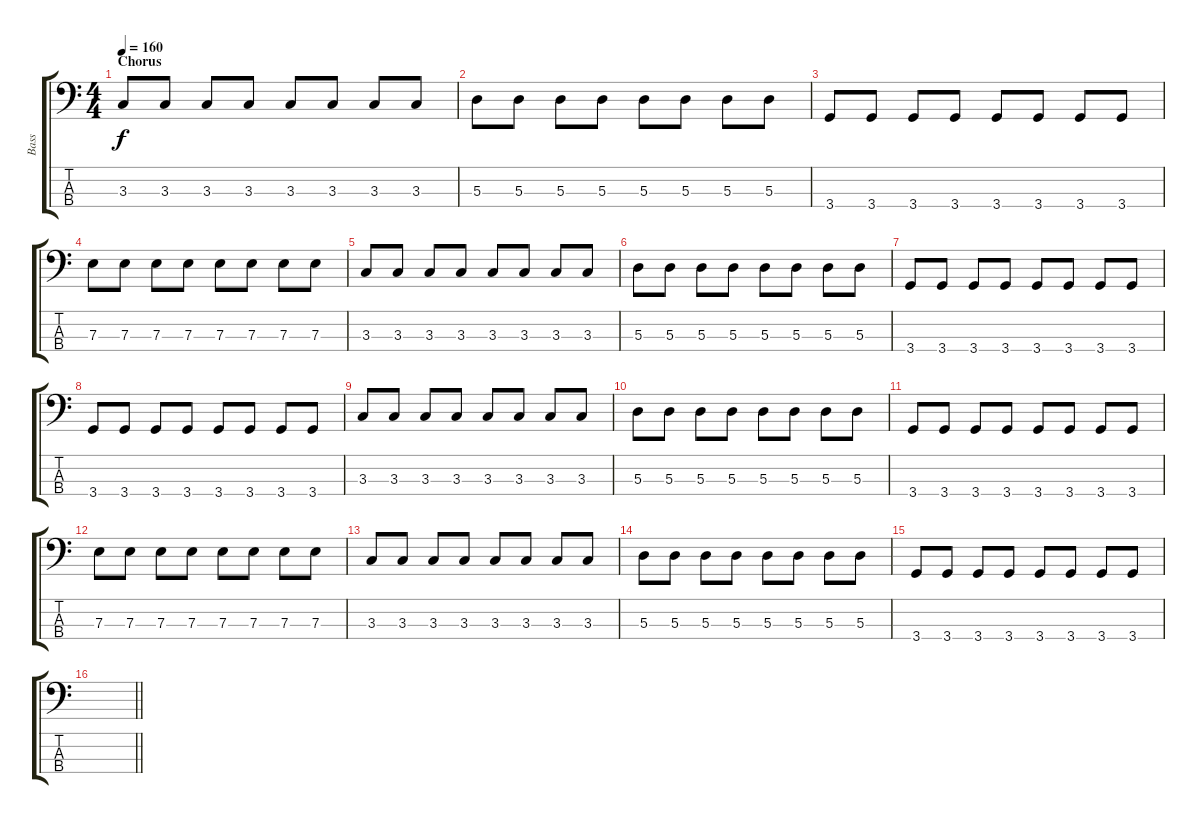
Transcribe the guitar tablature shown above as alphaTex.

\track ("Bass" "Bass") {instrument electricbassfinger}
\staff {score tabs}
\tuning (G2 D2 A1 E1) {hide}
\ts (4 4)
\section ("" "Chorus")
\tempo 160
\clef f4
\ks c
3.3.8{dy f} 3.3.8 3.3.8 3.3.8 3.3.8 3.3.8 3.3.8 3.3.8 |
5.3.8 5.3.8 5.3.8 5.3.8 5.3.8 5.3.8 5.3.8 5.3.8 |
3.4.8 3.4.8 3.4.8 3.4.8 3.4.8 3.4.8 3.4.8 3.4.8 |
7.3.8 7.3.8 7.3.8 7.3.8 7.3.8 7.3.8 7.3.8 7.3.8 |
3.3.8 3.3.8 3.3.8 3.3.8 3.3.8 3.3.8 3.3.8 3.3.8 |
5.3.8 5.3.8 5.3.8 5.3.8 5.3.8 5.3.8 5.3.8 5.3.8 |
3.4.8 3.4.8 3.4.8 3.4.8 3.4.8 3.4.8 3.4.8 3.4.8 |
3.4.8 3.4.8 3.4.8 3.4.8 3.4.8 3.4.8 3.4.8 3.4.8 |
3.3.8 3.3.8 3.3.8 3.3.8 3.3.8 3.3.8 3.3.8 3.3.8 |
5.3.8 5.3.8 5.3.8 5.3.8 5.3.8 5.3.8 5.3.8 5.3.8 |
3.4.8 3.4.8 3.4.8 3.4.8 3.4.8 3.4.8 3.4.8 3.4.8 |
7.3.8 7.3.8 7.3.8 7.3.8 7.3.8 7.3.8 7.3.8 7.3.8 |
3.3.8 3.3.8 3.3.8 3.3.8 3.3.8 3.3.8 3.3.8 3.3.8 |
5.3.8 5.3.8 5.3.8 5.3.8 5.3.8 5.3.8 5.3.8 5.3.8 |
3.4.8 3.4.8 3.4.8 3.4.8 3.4.8 3.4.8 3.4.8 3.4.8 |
\barLineRight lightlight
